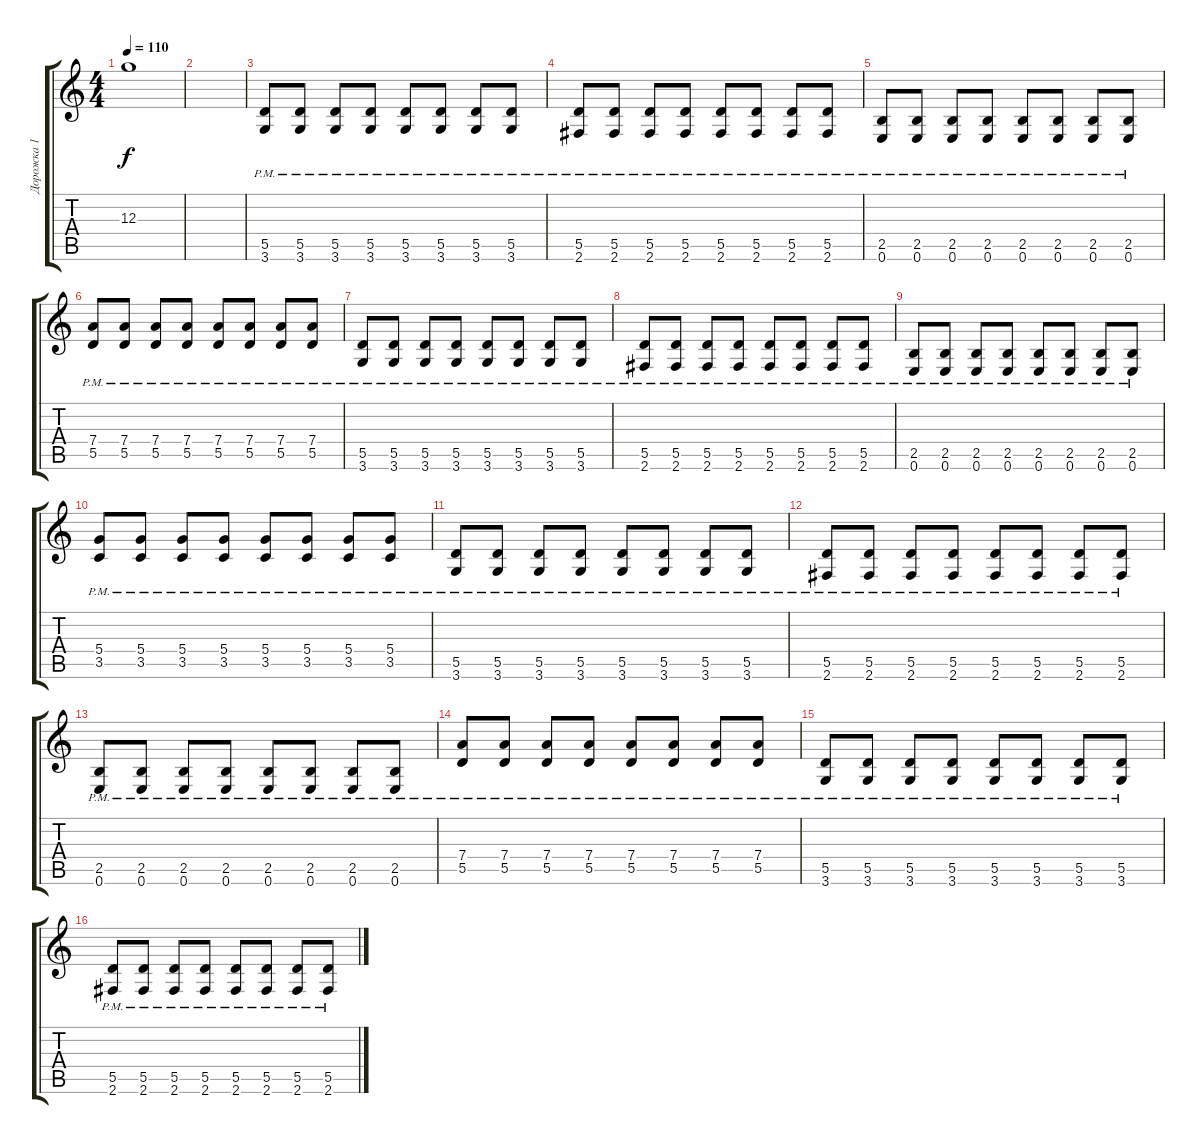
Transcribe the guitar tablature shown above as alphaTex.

\track ("Дорожка 1" "Дорожка 1") {instrument electricguitarclean}
\staff {score tabs}
\tuning (E4 B3 G3 D3 A2 E2) {hide}
\ts (4 4)
\tempo 110
\clef g2
\ks c
12.3{t}.1{dy f} |
|
(5.5{pm} 3.6{pm}).8 (5.5{pm} 3.6{pm}).8 (5.5{pm} 3.6{pm}).8 (5.5{pm} 3.6{pm}).8 (5.5{pm} 3.6{pm}).8 (5.5{pm} 3.6{pm}).8 (5.5{pm} 3.6{pm}).8 (5.5{pm} 3.6{pm}).8 |
(5.5{pm} 2.6{pm}).8 (5.5{pm} 2.6{pm}).8 (5.5{pm} 2.6{pm}).8 (5.5{pm} 2.6{pm}).8 (5.5{pm} 2.6{pm}).8 (5.5{pm} 2.6{pm}).8 (5.5{pm} 2.6{pm}).8 (5.5{pm} 2.6{pm}).8 |
(2.5{pm} 0.6{pm}).8 (2.5{pm} 0.6{pm}).8 (2.5{pm} 0.6{pm}).8 (2.5{pm} 0.6{pm}).8 (2.5{pm} 0.6{pm}).8 (2.5{pm} 0.6{pm}).8 (2.5{pm} 0.6{pm}).8 (2.5{pm} 0.6{pm}).8 |
(7.4{pm} 5.5{pm}).8 (7.4{pm} 5.5{pm}).8 (7.4{pm} 5.5{pm}).8 (7.4{pm} 5.5{pm}).8 (7.4{pm} 5.5{pm}).8 (7.4{pm} 5.5{pm}).8 (7.4{pm} 5.5{pm}).8 (7.4{pm} 5.5{pm}).8 |
(5.5{pm} 3.6{pm}).8 (5.5{pm} 3.6{pm}).8 (5.5{pm} 3.6{pm}).8 (5.5{pm} 3.6{pm}).8 (5.5{pm} 3.6{pm}).8 (5.5{pm} 3.6{pm}).8 (5.5{pm} 3.6{pm}).8 (5.5{pm} 3.6{pm}).8 |
(5.5{pm} 2.6{pm}).8 (5.5{pm} 2.6{pm}).8 (5.5{pm} 2.6{pm}).8 (5.5{pm} 2.6{pm}).8 (5.5{pm} 2.6{pm}).8 (5.5{pm} 2.6{pm}).8 (5.5{pm} 2.6{pm}).8 (5.5{pm} 2.6{pm}).8 |
(2.5{pm} 0.6{pm}).8 (2.5{pm} 0.6{pm}).8 (2.5{pm} 0.6{pm}).8 (2.5{pm} 0.6{pm}).8 (2.5{pm} 0.6{pm}).8 (2.5{pm} 0.6{pm}).8 (2.5{pm} 0.6{pm}).8 (2.5{pm} 0.6{pm}).8 |
(5.4{pm} 3.5{pm}).8 (5.4{pm} 3.5{pm}).8 (5.4{pm} 3.5{pm}).8 (5.4{pm} 3.5{pm}).8 (5.4{pm} 3.5{pm}).8 (5.4{pm} 3.5{pm}).8 (5.4{pm} 3.5{pm}).8 (5.4{pm} 3.5{pm}).8 |
(5.5{pm} 3.6{pm}).8 (5.5{pm} 3.6{pm}).8 (5.5{pm} 3.6{pm}).8 (5.5{pm} 3.6{pm}).8 (5.5{pm} 3.6{pm}).8 (5.5{pm} 3.6{pm}).8 (5.5{pm} 3.6{pm}).8 (5.5{pm} 3.6{pm}).8 |
(5.5{pm} 2.6{pm}).8 (5.5{pm} 2.6{pm}).8 (5.5{pm} 2.6{pm}).8 (5.5{pm} 2.6{pm}).8 (5.5{pm} 2.6{pm}).8 (5.5{pm} 2.6{pm}).8 (5.5{pm} 2.6{pm}).8 (5.5{pm} 2.6{pm}).8 |
(2.5{pm} 0.6{pm}).8 (2.5{pm} 0.6{pm}).8 (2.5{pm} 0.6{pm}).8 (2.5{pm} 0.6{pm}).8 (2.5{pm} 0.6{pm}).8 (2.5{pm} 0.6{pm}).8 (2.5{pm} 0.6{pm}).8 (2.5{pm} 0.6{pm}).8 |
(7.4{pm} 5.5{pm}).8 (7.4{pm} 5.5{pm}).8 (7.4{pm} 5.5{pm}).8 (7.4{pm} 5.5{pm}).8 (7.4{pm} 5.5{pm}).8 (7.4{pm} 5.5{pm}).8 (7.4{pm} 5.5{pm}).8 (7.4{pm} 5.5{pm}).8 |
(5.5{pm} 3.6{pm}).8 (5.5{pm} 3.6{pm}).8 (5.5{pm} 3.6{pm}).8 (5.5{pm} 3.6{pm}).8 (5.5{pm} 3.6{pm}).8 (5.5{pm} 3.6{pm}).8 (5.5{pm} 3.6{pm}).8 (5.5{pm} 3.6{pm}).8 |
(5.5{pm} 2.6{pm}).8 (5.5{pm} 2.6{pm}).8 (5.5{pm} 2.6{pm}).8 (5.5{pm} 2.6{pm}).8 (5.5{pm} 2.6{pm}).8 (5.5{pm} 2.6{pm}).8 (5.5{pm} 2.6{pm}).8 (5.5{pm} 2.6{pm}).8
